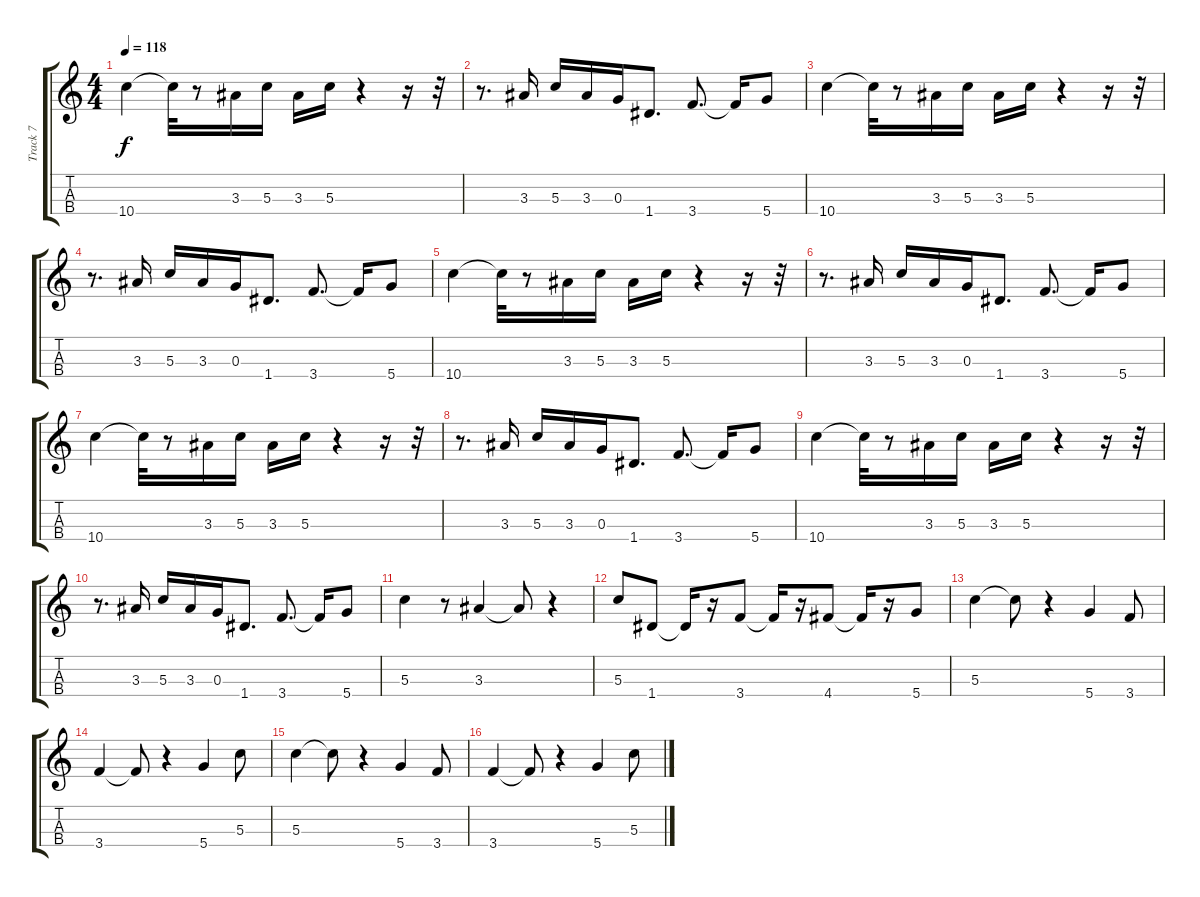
\track ("Track 7" "Track 7") {instrument slapbass1}
\staff {score tabs}
\tuning (E4 B3 G3 D3) {hide}
\ts (4 4)
\tempo 118
\clef g2
\ks c
10.4.4{dy f} 10.4{t}.32 r.8 3.3.16 5.3.16 3.3.16 5.3.16 r.4 r.16 r.32 |
r.8{d} 3.3.16 5.3.16 3.3.16 0.3.16 1.4.8{d} 3.4.8{d} 3.4{t}.16 5.4.8 |
10.4.4 10.4{t}.32 r.8 3.3.16 5.3.16 3.3.16 5.3.16 r.4 r.16 r.32 |
r.8{d} 3.3.16 5.3.16 3.3.16 0.3.16 1.4.8{d} 3.4.8{d} 3.4{t}.16 5.4.8 |
10.4.4 10.4{t}.32 r.8 3.3.16 5.3.16 3.3.16 5.3.16 r.4 r.16 r.32 |
r.8{d} 3.3.16 5.3.16 3.3.16 0.3.16 1.4.8{d} 3.4.8{d} 3.4{t}.16 5.4.8 |
10.4.4 10.4{t}.32 r.8 3.3.16 5.3.16 3.3.16 5.3.16 r.4 r.16 r.32 |
r.8{d} 3.3.16 5.3.16 3.3.16 0.3.16 1.4.8{d} 3.4.8{d} 3.4{t}.16 5.4.8 |
10.4.4 10.4{t}.32 r.8 3.3.16 5.3.16 3.3.16 5.3.16 r.4 r.16 r.32 |
r.8{d} 3.3.16 5.3.16 3.3.16 0.3.16 1.4.8{d} 3.4.8{d} 3.4{t}.16 5.4.8 |
5.3.4 r.8 3.3.4 3.3{t}.8 r.4 |
5.3.8 1.4.8 1.4{t}.16 r.16 3.4.8 3.4{t}.16 r.16 4.4.8 4.4{t}.16 r.16 5.4.8 |
5.3.4 5.3{t}.8 r.4 5.4.4 3.4.8 |
3.4.4 3.4{t}.8 r.4 5.4.4 5.3.8 |
5.3.4 5.3{t}.8 r.4 5.4.4 3.4.8 |
3.4.4 3.4{t}.8 r.4 5.4.4 5.3.8
